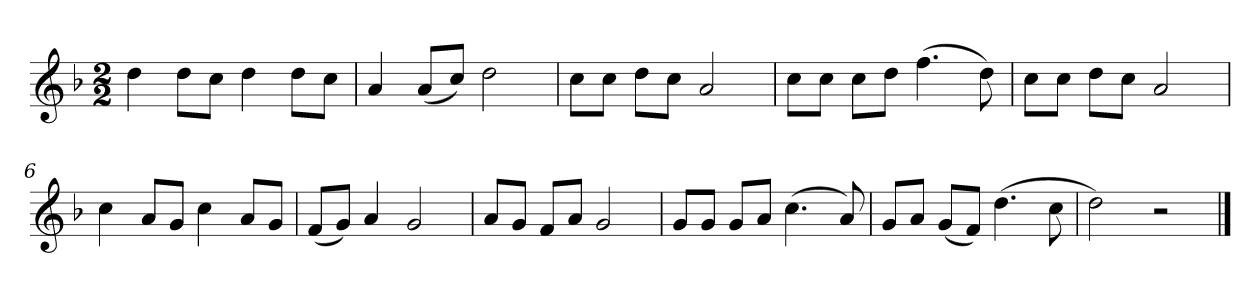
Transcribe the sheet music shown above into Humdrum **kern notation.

**kern
*part1
*staff1
*clefG2
*k[b-]
*M2/2
*MM52
=1
4dd\
8dd\L
8cc\J
4dd\
8dd\L
8cc\J
=2
4a/
(8a/L
8cc/J)
2dd\
=3
8cc\L
8cc\J
8dd\L
8cc\J
2a/
=4
8cc\L
8cc\J
8cc\L
8dd\J
(4.ff\
8dd\)
=5
8cc\L
8cc\J
8dd\L
8cc\J
2a/
=6
4cc\
8a/L
8g/J
4cc\
8a/L
8g/J
=7
(8f/L
8g/J)
4a/
2g/
=8
8a/L
8g/J
8f/L
8a/J
2g/
=9
8g/L
8g/J
8g/L
8a/J
(4.cc\
8a/)
=10
8g/L
8a/J
(8g/L
8f/J)
(4.dd\
8cc\
=11
2dd\)
2r
==
*-
